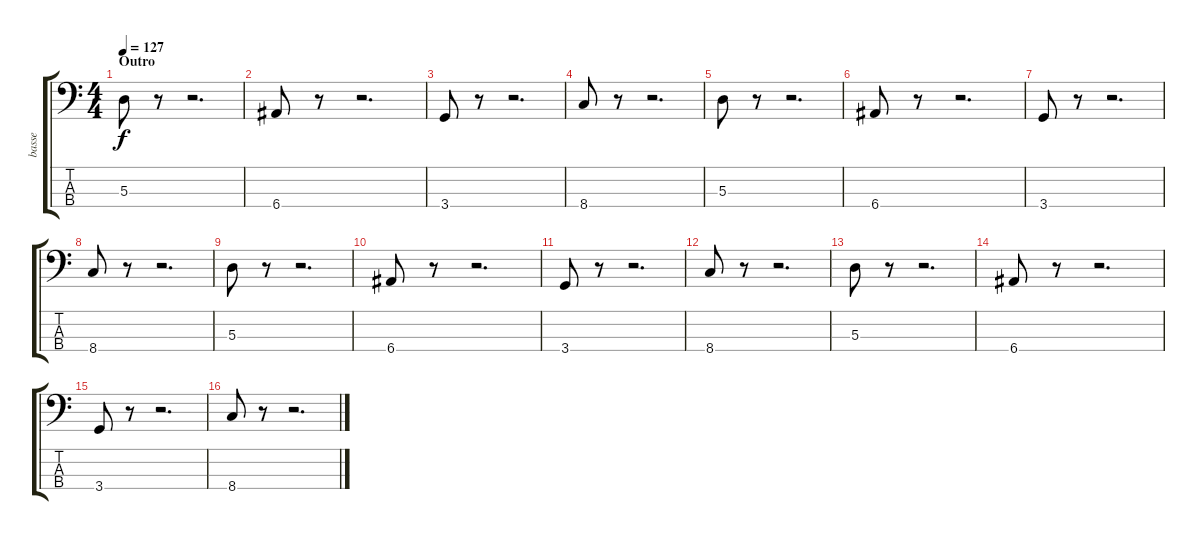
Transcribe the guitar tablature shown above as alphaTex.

\track ("basse" "basse") {instrument fretlessbass}
\staff {score tabs}
\tuning (G2 D2 A1 E1) {hide}
\ts (4 4)
\section ("" "Outro")
\tempo 127
\clef f4
\ks c
5.3.8{dy f} r.8 r.2{d} |
6.4.8 r.8 r.2{d} |
3.4.8 r.8 r.2{d} |
8.4.8 r.8 r.2{d} |
5.3.8 r.8 r.2{d} |
6.4.8 r.8 r.2{d} |
3.4.8 r.8 r.2{d} |
8.4.8 r.8 r.2{d} |
5.3.8 r.8 r.2{d} |
6.4.8 r.8 r.2{d} |
3.4.8 r.8 r.2{d} |
8.4.8 r.8 r.2{d} |
5.3.8 r.8 r.2{d} |
6.4.8 r.8 r.2{d} |
3.4.8 r.8 r.2{d} |
8.4.8 r.8 r.2{d}
